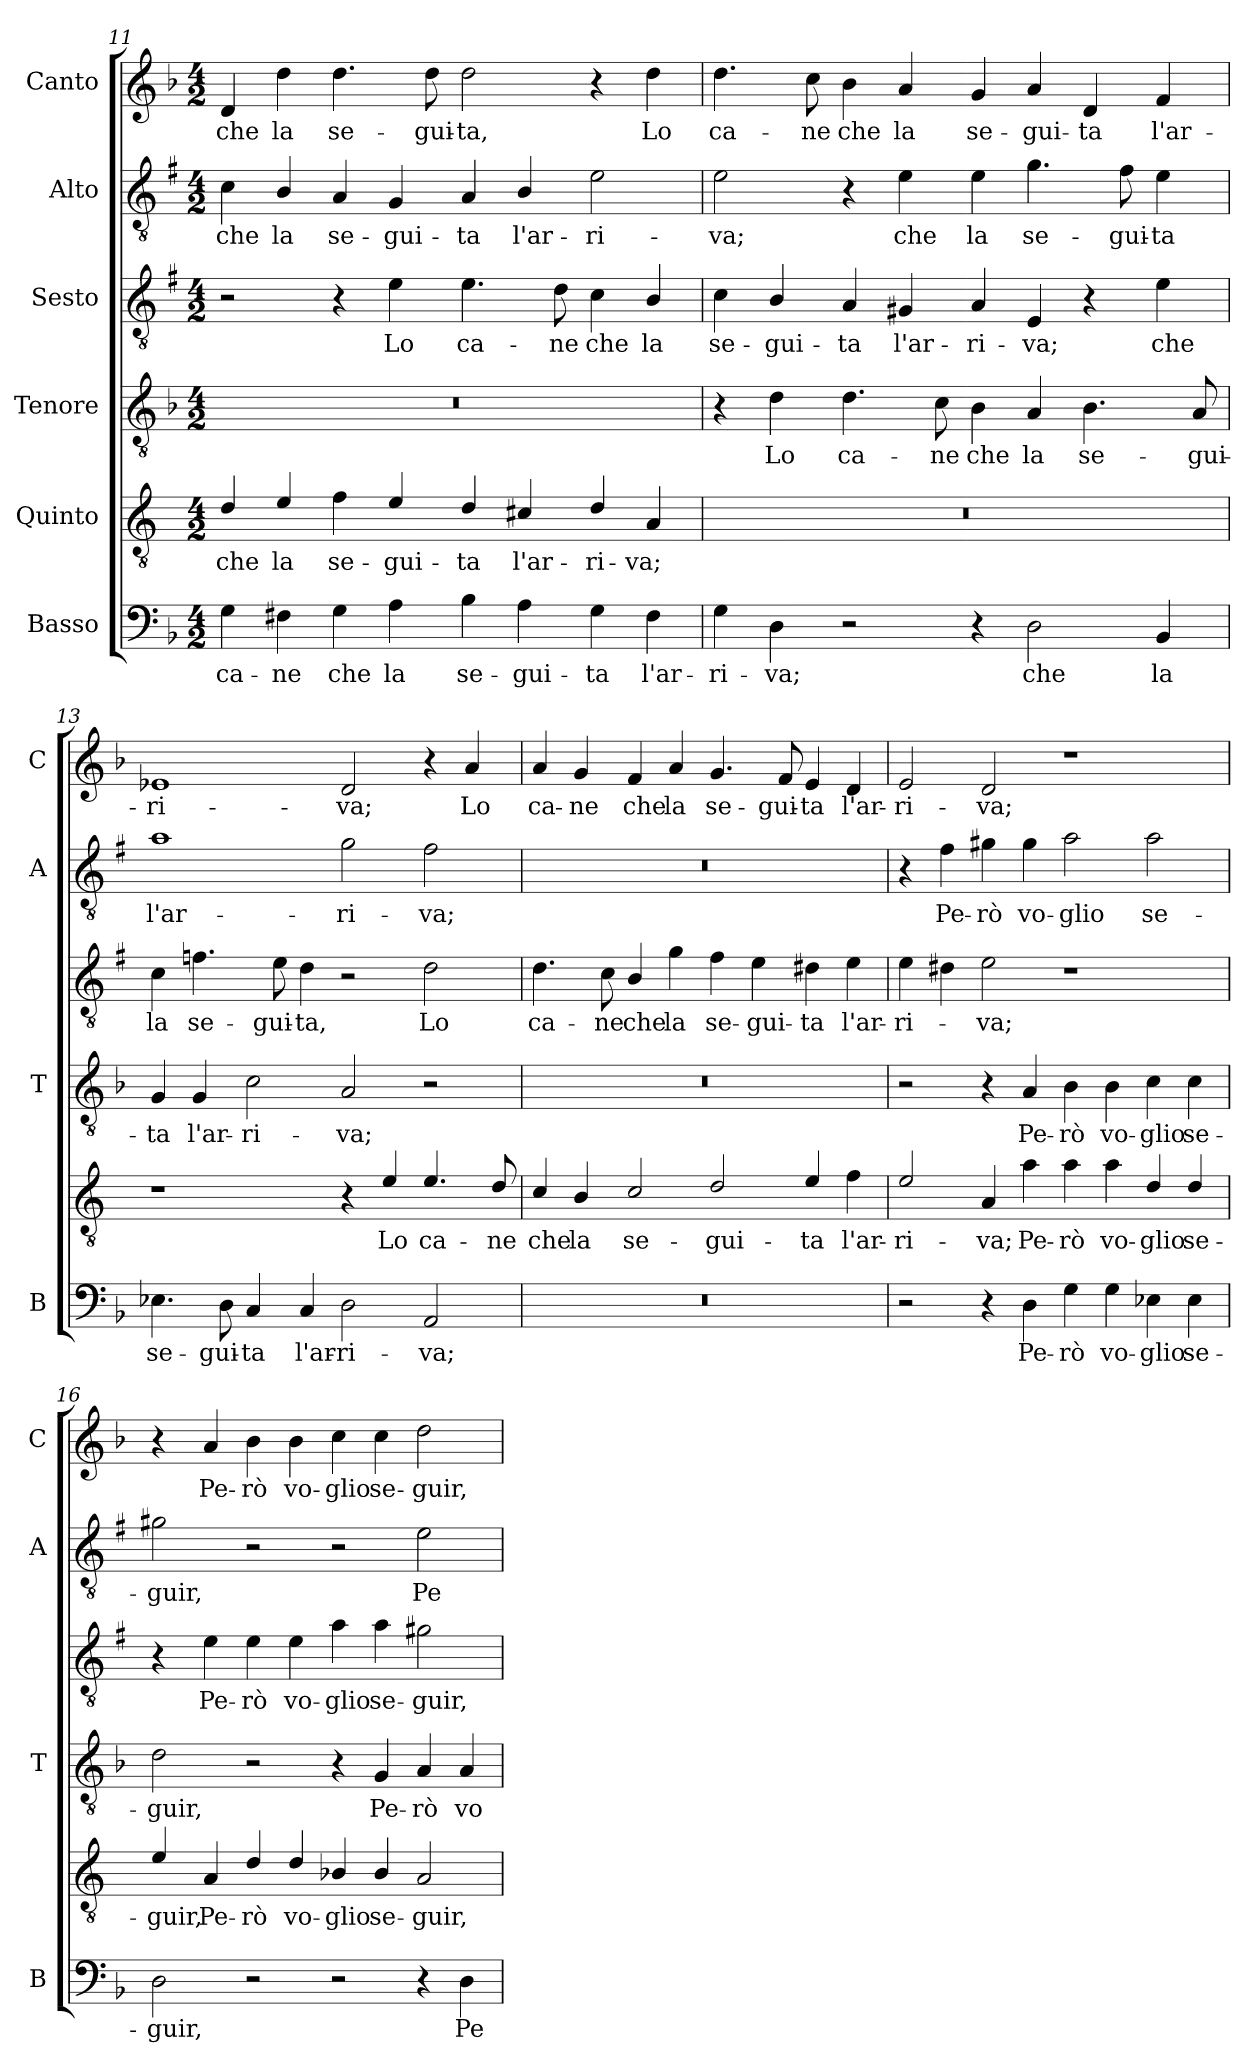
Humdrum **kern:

**kern	**text	**kern	**text	**kern	**text	**kern	**text	**kern	**text	**kern	**text
*part6	*part6	*part5	*part5	*part4	*part4	*part3	*part3	*part2	*part2	*part1	*part1
*staff6	*staff6	*staff5	*staff5	*staff4	*staff4	*staff3	*staff3	*staff2	*staff2	*staff1	*staff1
*I"Basso	*	*I"Quinto	*	*I"Tenore	*	*I"Sesto	*	*I"Alto	*	*I"Canto	*
*I'B	*	*	*	*I'T	*	*	*	*I'A	*	*I'C	*
*clefF4	*	*clefGv2	*	*clefGv2	*	*clefGv2	*	*clefGv2	*	*clefG2	*
*	*	*ITrd4c7	*	*	*	*ITrd1c2	*	*ITrd1c2	*	*	*
*k[b-]	*	*k[b-]	*	*k[b-]	*	*k[b-]	*	*k[b-]	*	*k[b-]	*
*F:	*	*F:	*	*F:	*	*F:	*	*F:	*	*F:	*
*M4/2	*	*M4/2	*	*M4/2	*	*M4/2	*	*M4/2	*	*M4/2	*
=11	=11	=11	=11	=11	=11	=11	=11	=11	=11	=11	=11
!	!LO:LY:b	!	!LO:LY:b	!	!	!	!	!	!LO:LY:b	!	!LO:LY:b
4G\	ca-	4G/	che	0r	.	2r	.	4B-\	che	4d/	che
!	!LO:LY:b	!	!LO:LY:b	!	!	!	!	!	!LO:LY:b	!	!LO:LY:b
4F#X\	-ne	4A/	la	.	.	.	.	4A/	la	4dd\	la
!	!LO:LY:b	!	!LO:LY:b	!	!	!	!	!	!LO:LY:b	!	!LO:LY:b
4G\	che	4B-\	se-	.	.	4r	.	4G/	se-	4.dd\	se-
!	!LO:LY:b	!	!LO:LY:b	!	!	!	!LO:LY:b	!	!LO:LY:b	!	!
4A\	la	4A/	-gui-	.	.	4d\	Lo	4F/	-gui-	.	.
!	!	!	!	!	!	!	!	!	!	!	!LO:LY:b
.	.	.	.	.	.	.	.	.	.	8dd\	-gui-
!	!LO:LY:b	!	!LO:LY:b	!	!	!	!LO:LY:b	!	!LO:LY:b	!	!LO:LY:b
4B-\	se-	4G/	-ta	.	.	4.d\	ca-	4G/	-ta	2dd\	-ta,
!	!LO:LY:b	!	!LO:LY:b	!	!	!	!	!	!LO:LY:b	!	!
4A\	-gui-	4F#X/	l'ar-	.	.	.	.	4A/	l'ar-	.	.
!	!	!	!	!	!	!	!LO:LY:b	!	!	!	!
.	.	.	.	.	.	8c\	-ne	.	.	.	.
!	!LO:LY:b	!	!LO:LY:b	!	!	!	!LO:LY:b	!	!LO:LY:b	!	!
4G\	-ta	4G/	-ri-	.	.	4B-\	che	2d\	-ri-	4r	.
!	!LO:LY:b	!	!LO:LY:b	!	!	!	!LO:LY:b	!	!	!	!LO:LY:b
4F#\	l'ar-	4D/	-va;	.	.	4A/	la	.	.	4dd\	Lo
!!LO:LB:g=z
=12	=12	=12	=12	=12	=12	=12	=12	=12	=12	=12	=12
!	!LO:LY:b	!	!	!	!	!	!LO:LY:b	!	!LO:LY:b	!	!LO:LY:b
4G\	-ri-	0r	.	4r	.	4B-\	se-	2d\	-va;	4.dd\	ca-
!	!LO:LY:b	!	!	!	!LO:LY:b	!	!LO:LY:b	!	!	!	!
4D\	-va;	.	.	4d\	Lo	4A/	-gui-	.	.	.	.
!	!	!	!	!	!	!	!	!	!	!	!LO:LY:b
.	.	.	.	.	.	.	.	.	.	8cc\	-ne
!	!	!	!	!	!LO:LY:b	!	!LO:LY:b	!	!	!	!LO:LY:b
2r	.	.	.	4.d\	ca-	4G/	-ta	4r	.	4b-\	che
!	!	!	!	!	!	!	!LO:LY:b	!	!LO:LY:b	!	!LO:LY:b
.	.	.	.	.	.	4F#X/	l'ar-	4d\	che	4a/	la
!	!	!	!	!	!LO:LY:b	!	!	!	!	!	!
.	.	.	.	8c\	-ne	.	.	.	.	.	.
!	!	!	!	!	!LO:LY:b	!	!LO:LY:b	!	!LO:LY:b	!	!LO:LY:b
4r	.	.	.	4B-\	che	4G/	-ri-	4d\	la	4g/	se-
!	!LO:LY:b	!	!	!	!LO:LY:b	!	!LO:LY:b	!	!LO:LY:b	!	!LO:LY:b
2D\	che	.	.	4A/	la	4D/	-va;	4.f\	se-	4a/	-gui-
!	!	!	!	!	!LO:LY:b	!	!	!	!	!	!LO:LY:b
.	.	.	.	4.B-\	se-	4r	.	.	.	4d/	-ta
!	!	!	!	!	!	!	!	!	!LO:LY:b	!	!
.	.	.	.	.	.	.	.	8e\	-gui-	.	.
!	!LO:LY:b	!	!	!	!	!	!LO:LY:b	!	!LO:LY:b	!	!LO:LY:b
4BB-/	la	.	.	.	.	4d\	che	4d\	-ta	4f/	l'ar-
!	!	!	!	!	!LO:LY:b	!	!	!	!	!	!
.	.	.	.	8A/	-gui-	.	.	.	.	.	.
=13	=13	=13	=13	=13	=13	=13	=13	=13	=13	=13	=13
!	!LO:LY:b	!	!	!	!LO:LY:b	!	!LO:LY:b	!	!LO:LY:b	!	!LO:LY:b
4.E-X\	se-	1r	.	4G/	-ta	4B-\	la	1g	l'ar-	1e-X	-ri-
!	!	!	!	!	!LO:LY:b	!	!LO:LY:b	!	!	!	!
.	.	.	.	4G/	l'ar-	4.e-X\	se-	.	.	.	.
!	!LO:LY:b	!	!	!	!	!	!	!	!	!	!
8D\	-gui-	.	.	.	.	.	.	.	.	.	.
!	!LO:LY:b	!	!	!	!LO:LY:b	!	!	!	!	!	!
4C/	-ta	.	.	2c\	-ri-	.	.	.	.	.	.
!	!	!	!	!	!	!	!LO:LY:b	!	!	!	!
.	.	.	.	.	.	8d\	-gui-	.	.	.	.
!	!LO:LY:b	!	!	!	!	!	!LO:LY:b	!	!	!	!
4C/	l'ar-	.	.	.	.	4c\	-ta,	.	.	.	.
!	!LO:LY:b	!	!	!	!LO:LY:b	!	!	!	!LO:LY:b	!	!LO:LY:b
2D\	-ri-	4r	.	2A/	-va;	2r	.	2f\	-ri-	2d/	-va;
!	!	!	!LO:LY:b	!	!	!	!	!	!	!	!
.	.	4A/	Lo	.	.	.	.	.	.	.	.
!	!LO:LY:b	!	!LO:LY:b	!	!	!	!LO:LY:b	!	!LO:LY:b	!	!
2AA/	-va;	4.A/	ca-	2r	.	2c\	Lo	2e\	-va;	4r	.
!	!	!	!	!	!	!	!	!	!	!	!LO:LY:b
.	.	.	.	.	.	.	.	.	.	4a/	Lo
!	!	!	!LO:LY:b	!	!	!	!	!	!	!	!
.	.	8G/	-ne	.	.	.	.	.	.	.	.
=14	=14	=14	=14	=14	=14	=14	=14	=14	=14	=14	=14
!	!	!	!LO:LY:b	!	!	!	!LO:LY:b	!	!	!	!LO:LY:b
0r	.	4F/	che	0r	.	4.c\	ca-	0r	.	4a/	ca-
!	!	!	!LO:LY:b	!	!	!	!	!	!	!	!LO:LY:b
.	.	4E/	la	.	.	.	.	.	.	4g/	-ne
!	!	!	!	!	!	!	!LO:LY:b	!	!	!	!
.	.	.	.	.	.	8B-\	-ne	.	.	.	.
!	!	!	!LO:LY:b	!	!	!	!LO:LY:b	!	!	!	!LO:LY:b
.	.	2F/	se-	.	.	4A/	che	.	.	4f/	che
!	!	!	!	!	!	!	!LO:LY:b	!	!	!	!LO:LY:b
.	.	.	.	.	.	4f\	la	.	.	4a/	la
!	!	!	!LO:LY:b	!	!	!	!LO:LY:b	!	!	!	!LO:LY:b
.	.	2G/	-gui-	.	.	4e\	se-	.	.	4.g/	se-
!	!	!	!	!	!	!	!LO:LY:b	!	!	!	!
.	.	.	.	.	.	4d\	-gui-	.	.	.	.
!	!	!	!	!	!	!	!	!	!	!	!LO:LY:b
.	.	.	.	.	.	.	.	.	.	8f/	-gui-
!	!	!	!LO:LY:b	!	!	!	!LO:LY:b	!	!	!	!LO:LY:b
.	.	4A/	-ta	.	.	4c#X\	-ta	.	.	4e/	-ta
!	!	!	!LO:LY:b	!	!	!	!LO:LY:b	!	!	!	!LO:LY:b
.	.	4B-\	l'ar-	.	.	4d\	l'ar-	.	.	4d/	l'ar-
=15	=15	=15	=15	=15	=15	=15	=15	=15	=15	=15	=15
!	!	!	!LO:LY:b	!	!	!	!LO:LY:b	!	!	!	!LO:LY:b
2r	.	2A/	-ri-	2r	.	4d\	-ri-	4r	.	2e/	-ri-
!	!	!	!	!	!	!	!	!	!LO:LY:b	!	!
.	.	.	.	.	.	4c#X\	.	4e\	Pe-	.	.
!	!	!	!LO:LY:b	!	!	!	!LO:LY:b	!	!LO:LY:b	!	!LO:LY:b
4r	.	4D/	-va;	4r	.	2d\	-va;	4f#X\	-rò	2d/	-va;
!	!LO:LY:b	!	!LO:LY:b	!	!LO:LY:b	!	!	!	!LO:LY:b	!	!
4D\	Pe-	4d\	Pe-	4A/	Pe-	.	.	4f#\	vo-	.	.
!	!LO:LY:b	!	!LO:LY:b	!	!LO:LY:b	!	!	!	!LO:LY:b	!	!
4G\	-rò	4d\	-rò	4B-\	-rò	1r	.	2g\	-glio	1r	.
!	!LO:LY:b	!	!LO:LY:b	!	!LO:LY:b	!	!	!	!	!	!
4G\	vo-	4d\	vo-	4B-\	vo-	.	.	.	.	.	.
!	!LO:LY:b	!	!LO:LY:b	!	!LO:LY:b	!	!	!	!LO:LY:b	!	!
4E-X\	-glio	4G/	-glio	4c\	-glio	.	.	2g\	se-	.	.
!	!LO:LY:b	!	!LO:LY:b	!	!LO:LY:b	!	!	!	!	!	!
4E-\	se-	4G/	se-	4c\	se-	.	.	.	.	.	.
!!LO:LB:g=z
=16	=16	=16	=16	=16	=16	=16	=16	=16	=16	=16	=16
!	!LO:LY:b	!	!LO:LY:b	!	!LO:LY:b	!	!	!	!LO:LY:b	!	!
2D\	-guir,	4A/	-guir,	2d\	-guir,	4r	.	2f#X\	-guir,	4r	.
!	!	!	!LO:LY:b	!	!	!	!LO:LY:b	!	!	!	!LO:LY:b
.	.	4D/	Pe-	.	.	4d\	Pe-	.	.	4a/	Pe-
!	!	!	!LO:LY:b	!	!	!	!LO:LY:b	!	!	!	!LO:LY:b
2r	.	4G/	-rò	2r	.	4d\	-rò	2r	.	4b-\	-rò
!	!	!	!LO:LY:b	!	!	!	!LO:LY:b	!	!	!	!LO:LY:b
.	.	4G/	vo-	.	.	4d\	vo-	.	.	4b-\	vo-
!	!	!	!LO:LY:b	!	!	!	!LO:LY:b	!	!	!	!LO:LY:b
2r	.	4E-X/	-glio	4r	.	4g\	-glio	2r	.	4cc\	-glio
!	!	!	!LO:LY:b	!	!LO:LY:b	!	!LO:LY:b	!	!	!	!LO:LY:b
.	.	4E-/	se-	4G/	Pe-	4g\	se-	.	.	4cc\	se-
!	!	!	!LO:LY:b	!	!LO:LY:b	!	!LO:LY:b	!	!LO:LY:b	!	!LO:LY:b
4r	.	2D/	-guir,	4A/	-rò	2f#X\	-guir,	2d\	Pe-	2dd\	-guir,
!	!LO:LY:b	!	!	!	!LO:LY:b	!	!	!	!	!	!
4D\	Pe-	.	.	4A/	vo-	.	.	.	.	.	.
=	=	=	=	=	=	=	=	=	=	=	=
*-	*-	*-	*-	*-	*-	*-	*-	*-	*-	*-	*-
